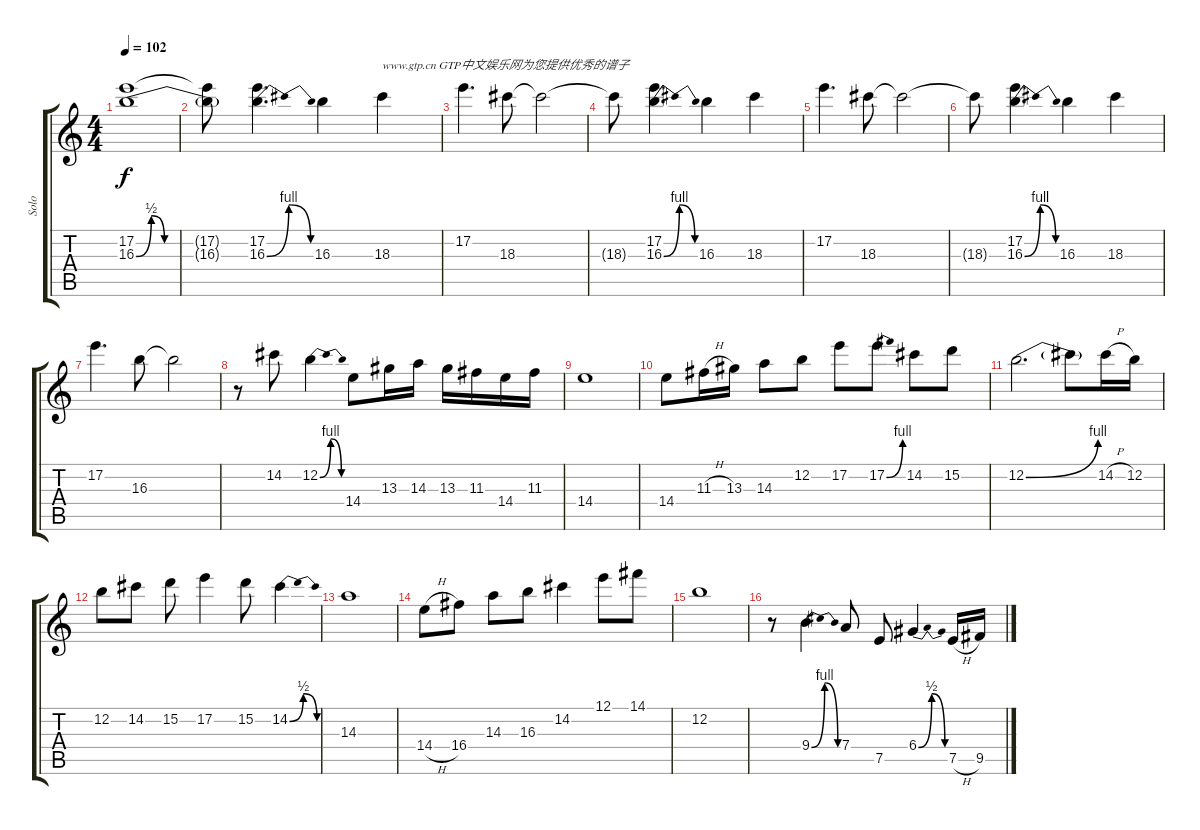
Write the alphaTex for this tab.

\track ("Solo" "Solo") {instrument distortionguitar}
\staff {score tabs}
\tuning (E4 B3 G3 D3 A2 E2) {hide}
\ts (4 4)
\tempo 102
\clef g2
\ks c
(17.2 16.3{be (custom 0 0 8 2 15 0 60 0)}).1{dy f} |
(17.2{t} 16.3{t}).8 (17.2 16.3{be (bendrelease 0 0 40 4 40 4 60 0)}).4{d} 16.3.4 18.3.4{txt "www.gtp.cn GTP中文娱乐网为您提供优秀的谱子"} |
17.2.4{d} 18.3.8 18.3{t}.2 |
18.3{t}.8 (17.2 16.3{be (bendrelease 0 0 40 4 40 4 60 0)}).4{d} 16.3.4 18.3.4 |
17.2.4{d} 18.3.8 18.3{t}.2 |
18.3{t}.8 (17.2 16.3{be (bendrelease 0 0 40 4 40 4 60 0)}).4{d} 16.3.4 18.3.4 |
17.2.4{d} 16.3.8 16.3{t}.2 |
r.8 14.2.8 12.2{be (bendrelease 0 0 15 4 15 4 60 0)}.4 14.4.8 13.3.16 14.3.16 13.3.16 11.3.16 14.4.16 11.3.16 |
14.4.1 |
14.4.8 11.3{h}.16 13.3.16 14.3.8 12.2.8 17.2.8 17.2{be (bend 0 0 60 4)}.8 14.2.8 15.2.8 |
12.2{be (bend 0 0 60 4)}.2{d} 12.2{t}.8 14.2{h}.16 12.2.16 |
12.2.8 14.2.8 15.2.8 17.2.4 15.2.8 14.2{be (bendrelease 0 0 30 2 30 2 60 0)}.4 |
14.3.1 |
14.4{h}.8 16.4.8 14.3.8 16.3.8 14.2.4 12.1.8 14.1.8 |
12.2.1 |
r.8 9.4{be (bendrelease 0 0 30 4 30 4 60 0)}.4 7.4.8 7.5.8 6.4{be (bendrelease 0 0 30 2 30 2 60 0)}.4 7.5{h}.16 9.5.16
